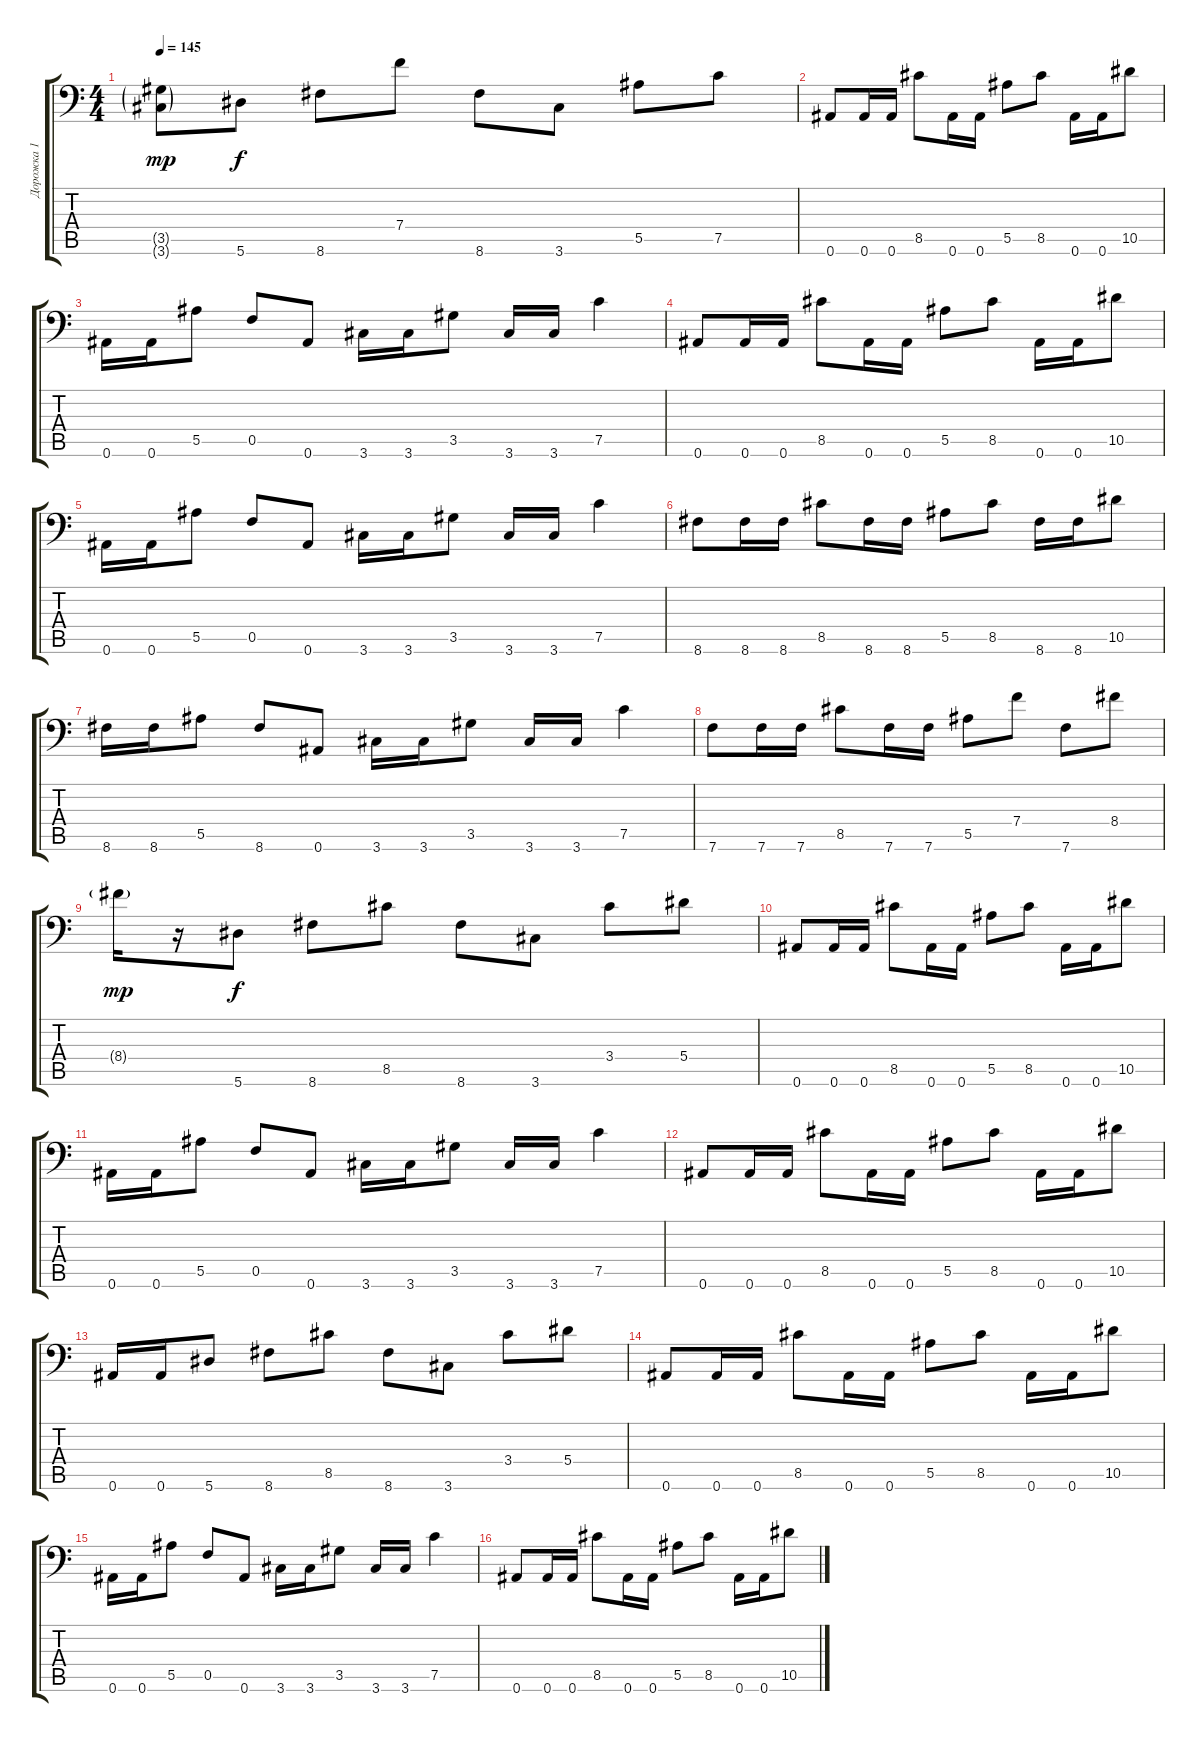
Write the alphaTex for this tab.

\track ("Дорожка 1" "Дорожка 1") {instrument distortionguitar}
\staff {score tabs}
\tuning (C4 G3 Eb3 Bb2 F2 Bb1) {hide}
\ts (4 4)
\tempo 145
\clef f4
\ks c
(3.5{g} 3.6{g}).8{dy mp} 5.6.8{dy f} 8.6.8 7.4.8 8.6.8 3.6.8 5.5.8 7.5.8 |
0.6.8 0.6.16 0.6.16 8.5.8 0.6.16 0.6.16 5.5.8 8.5.8 0.6.16 0.6.16 10.5.8 |
0.6.16 0.6.16 5.5.8 0.5.8 0.6.8 3.6.16 3.6.16 3.5.8 3.6.16 3.6.16 7.5.4 |
0.6.8 0.6.16 0.6.16 8.5.8 0.6.16 0.6.16 5.5.8 8.5.8 0.6.16 0.6.16 10.5.8 |
0.6.16 0.6.16 5.5.8 0.5.8 0.6.8 3.6.16 3.6.16 3.5.8 3.6.16 3.6.16 7.5.4 |
8.6.8 8.6.16 8.6.16 8.5.8 8.6.16 8.6.16 5.5.8 8.5.8 8.6.16 8.6.16 10.5.8 |
8.6.16 8.6.16 5.5.8 8.6.8 0.6.8 3.6.16 3.6.16 3.5.8 3.6.16 3.6.16 7.5.4 |
7.6.8 7.6.16 7.6.16 8.5.8 7.6.16 7.6.16 5.5.8 7.4.8 7.6.8 8.4.8 |
8.4{g}.16{dy mp} r.16 5.6.8{dy f} 8.6.8 8.5.8 8.6.8 3.6.8 3.4.8 5.4.8 |
0.6.8 0.6.16 0.6.16 8.5.8 0.6.16 0.6.16 5.5.8 8.5.8 0.6.16 0.6.16 10.5.8 |
0.6.16 0.6.16 5.5.8 0.5.8 0.6.8 3.6.16 3.6.16 3.5.8 3.6.16 3.6.16 7.5.4 |
0.6.8 0.6.16 0.6.16 8.5.8 0.6.16 0.6.16 5.5.8 8.5.8 0.6.16 0.6.16 10.5.8 |
0.6.16 0.6.16 5.6.8 8.6.8 8.5.8 8.6.8 3.6.8 3.4.8 5.4.8 |
0.6.8 0.6.16 0.6.16 8.5.8 0.6.16 0.6.16 5.5.8 8.5.8 0.6.16 0.6.16 10.5.8 |
0.6.16 0.6.16 5.5.8 0.5.8 0.6.8 3.6.16 3.6.16 3.5.8 3.6.16 3.6.16 7.5.4 |
0.6.8 0.6.16 0.6.16 8.5.8 0.6.16 0.6.16 5.5.8 8.5.8 0.6.16 0.6.16 10.5.8
